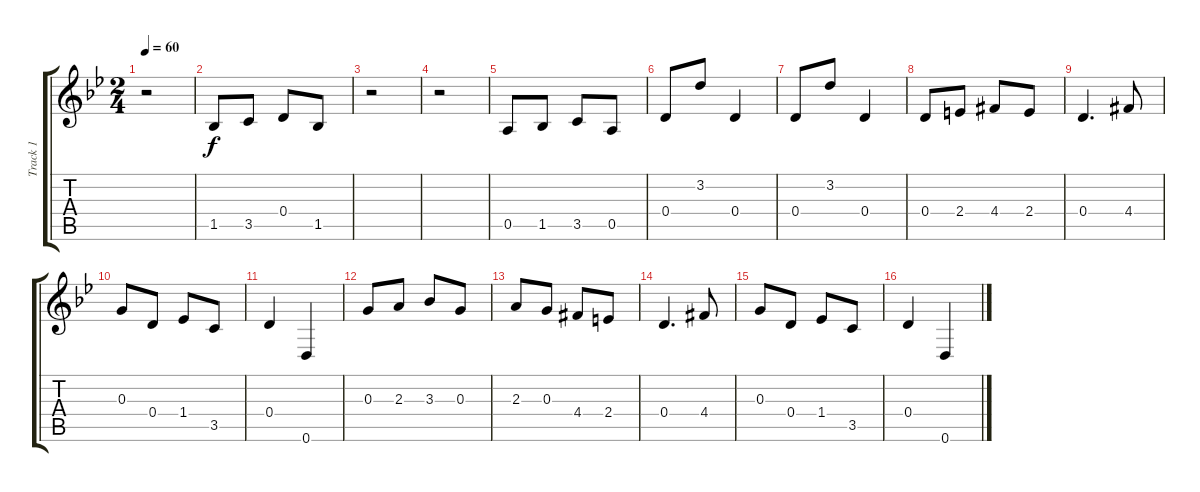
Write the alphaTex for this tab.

\track ("Track 1" "Track 1") {instrument acousticguitarsteel}
\staff {score tabs}
\tuning (E4 B3 G3 D3 A2 D2) {hide}
\ts (2 4)
\tempo 60
\clef g2
\ks bb
r.2{dy f} |
1.5.8 3.5.8 0.4.8 1.5.8 |
r.2 |
r.2 |
0.5.8 1.5.8 3.5.8 0.5.8 |
0.4.8 3.2.8 0.4.4 |
0.4.8 3.2.8 0.4.4 |
0.4.8 2.4.8 4.4{acc #}.8 2.4.8 |
0.4.4{d} 4.4{acc #}.8 |
0.3.8 0.4.8 1.4.8 3.5.8 |
0.4.4 0.6.4 |
0.3.8 2.3.8 3.3.8 0.3.8 |
2.3.8 0.3.8 4.4{acc #}.8 2.4.8 |
0.4.4{d} 4.4{acc #}.8 |
0.3.8 0.4.8 1.4.8 3.5.8 |
0.4.4 0.6.4
